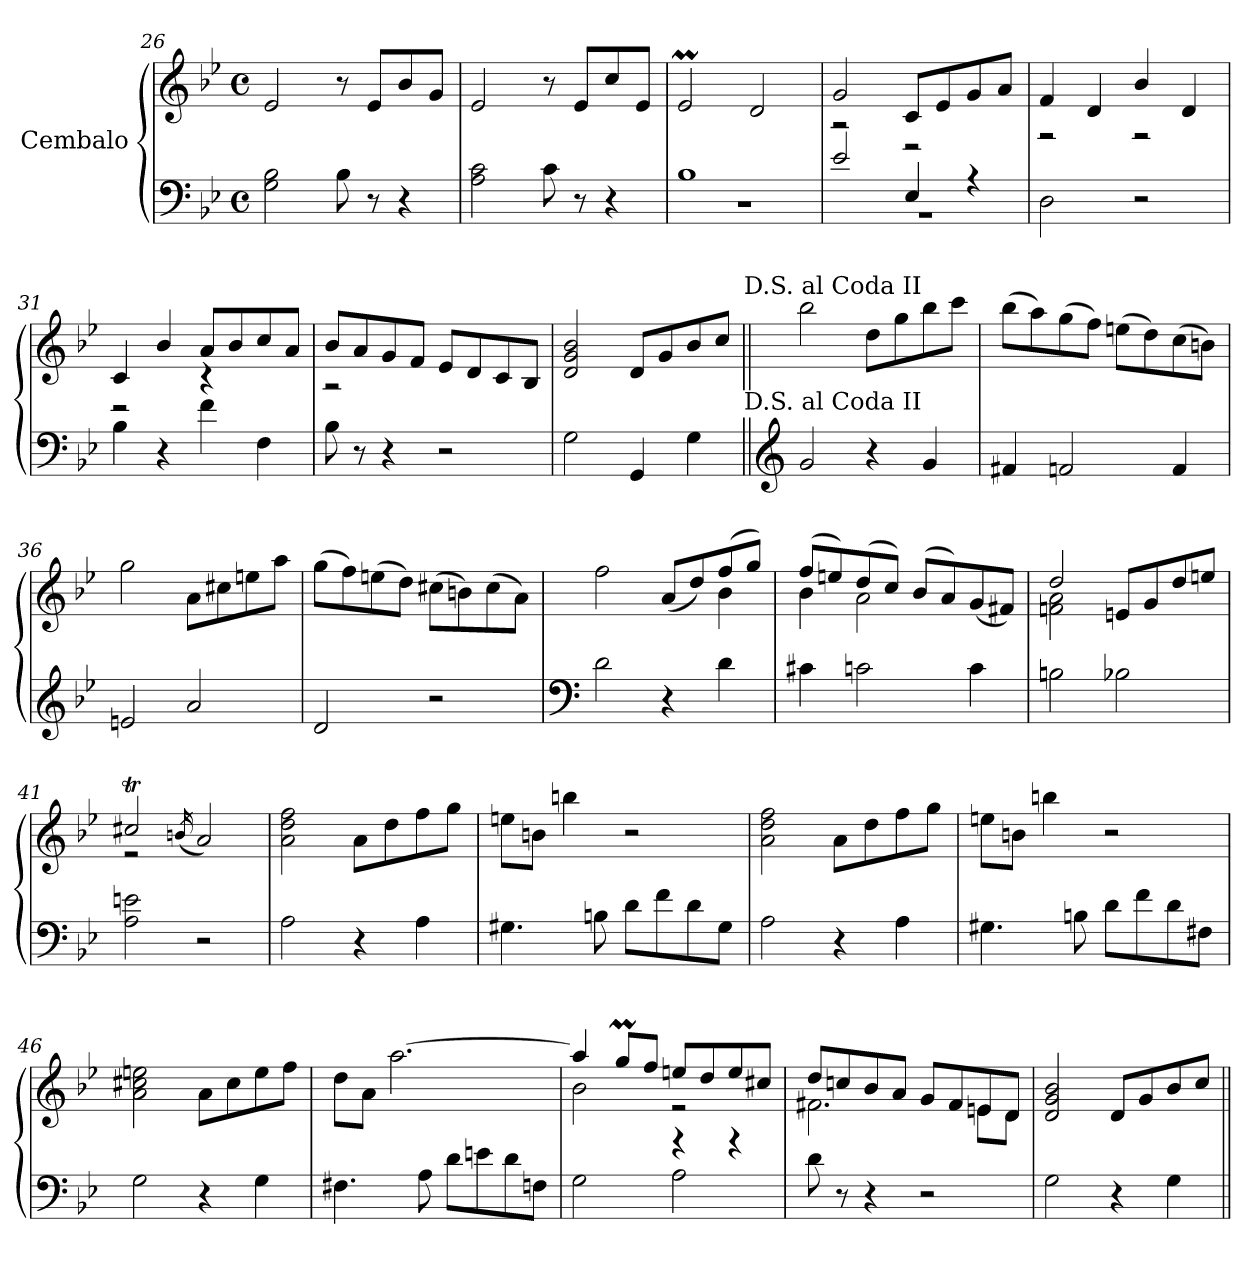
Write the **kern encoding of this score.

**kern	**kern
*part1	*part1
*staff2	*staff1
*I"Cembalo	*
*clefF4	*clefG2
*k[b-e-]	*k[b-e-]
*M4/4	*M4/4
*met(c)	*met(c)
=26	=26
2G\ 2B-\	2e-/
8B-\	8r
8r	8e-/L
4r	8b-/
.	8g/J
=27	=27
2A\ 2c\	2e-/
8c\	8r
8r	8e-/L
4r	8cc/
.	8e-/J
=28	=28
*^	*
1B-	1r	2e-M/
.	.	2d/
=29	=29	=29
*	*	*^
2e-/	1r	2g/	2r
4E-/	.	8c/L	2r
.	.	8e-/	.
4r	.	8g/	.
.	.	8a/J	.
*v	*v	*	*
!!LO:LB:g=z	!!
=30	=30	=30
2D\	4f/	2r
.	4d/	.
2r	4b-/	2r
.	4d/	.
=31	=31	=31
4B-\	4c/	2r
4r	4b-/	.
4f\	8a/L	4r
.	8b-/	.
4F\	8cc/	4ryy
.	8a/J	.
=32	=32	=32
8B-\	8b-/L	2r
8r	8a/	.
4r	8g/	.
.	8f/J	.
2r	8e-/L	2rddyy
.	8d/	.
.	8c/	.
.	8B-/J	.
*	*v	*v
=33	=33
2G\	2d/ 2g/ 2b-/
4GG/	8d/L
.	8g/
4G\	8b-/
.	8cc/J
!	!LO:TX:a:t=D.S. al Coda II
!LO:TX:a:t=D.S. al Coda II	!
=34||	=34||
*clefG2	*
2g/	2bb-\
4r	8dd\L
.	8gg\
4g/	8bb-\
.	8ccc\J
!!LO:LB:g=z
=35	=35
4f#X/	(8bb-\L
.	8aa\)
2fn/	(8gg\
.	8ff\J)
.	(8een\L
.	8dd\)
4f/	(8cc\
.	8bn\J)
=36	=36
2en/	2gg\
2a/	8a\L
.	8cc#X\
.	8een\
.	8aa\J
=37	=37
2d/	(8gg\L
.	8ff\)
.	(8een\
.	8dd\J)
2r	(8cc#X\L
.	8bn\)
.	(8cc#\
.	8a\J)
=38	=38
*clefF4	*
*	*^
2d\	2ff\	2.ryy
4r	(8a/L	.
.	8dd/)	.
4d\	(8ff/	4b-\
.	8gg/J)	.
!!LO:LB:g=z	!!
=39	=39	=39
4c#X\	(8ff/L	4b-\
.	8een/)	.
2cn\	(8dd/	2a\
.	8cc/J)	.
.	(8b-/L	.
.	8a/)	.
4c\	(8g/	4ryy
.	8f#X/J)	.
=40	=40	=40
2Bn\	2dd/	2fn\ 2a\
2B-X\	8en/L	2ryy
.	8g/	.
.	8dd/	.
.	8een/J	.
=41	=41	=41
2A\ 2en\	2cc#Xt/	2r
.	(16qbn/	.
2r	2a/)	2ryy
*	*v	*v
=42	=42
2A\	2a\ 2dd\ 2ff\
4r	8a\L
.	8dd\
4A\	8ff\
.	8gg\J
!!LO:LB:g=z
=43	=43
4.G#X\	8een\L
.	8bn\J
.	4bbn\
8Bn\	.
8d\L	2r
8f\	.
8d\	.
8G#\J	.
=44	=44
2A\	2a\ 2dd\ 2ff\
4r	8a\L
.	8dd\
4A\	8ff\
.	8gg\J
=45	=45
4.G#X\	8een\L
.	8bn\J
.	4bbn\
8Bn\	.
8d\L	2r
8f\	.
8d\	.
8F#X\J	.
=46	=46
2G\	2a\ 2cc#X\ 2een\
4r	8a\L
.	8cc#\
4G\	8ee\
.	8ff\J
!!LO:LB:g=z
=47	=47
4.F#X\	8dd\L
.	8a\J
.	[2.aa\
8A\	.
8d\L	.
8en\	.
8d\	.
8Fn\J	.
=48	=48
*^	*^
2ryy	2G\	4aa/]	2b-\
.	.	8ggM/L	.
.	.	8ff/J	.
4r	2A\	8een/L	2r
.	.	8dd/	.
4r	.	8ee/	.
.	.	8cc#X/J	.
*v	*v	*	*
=49	=49	=49
8d\	8dd/L	2.f#X\
8r	8ccn/	.
4r	8b-/	.
.	8a/J	.
2r	8g/L	.
.	8f#/	.
.	8en/	8e\L
.	8d/J	8d\J
*	*v	*v
=50	=50
2G\	2d/ 2g/ 2b-/
4r	8d/L
.	8g/
4G\	8b-/
.	8cc/J
=||	=||
*-	*-
